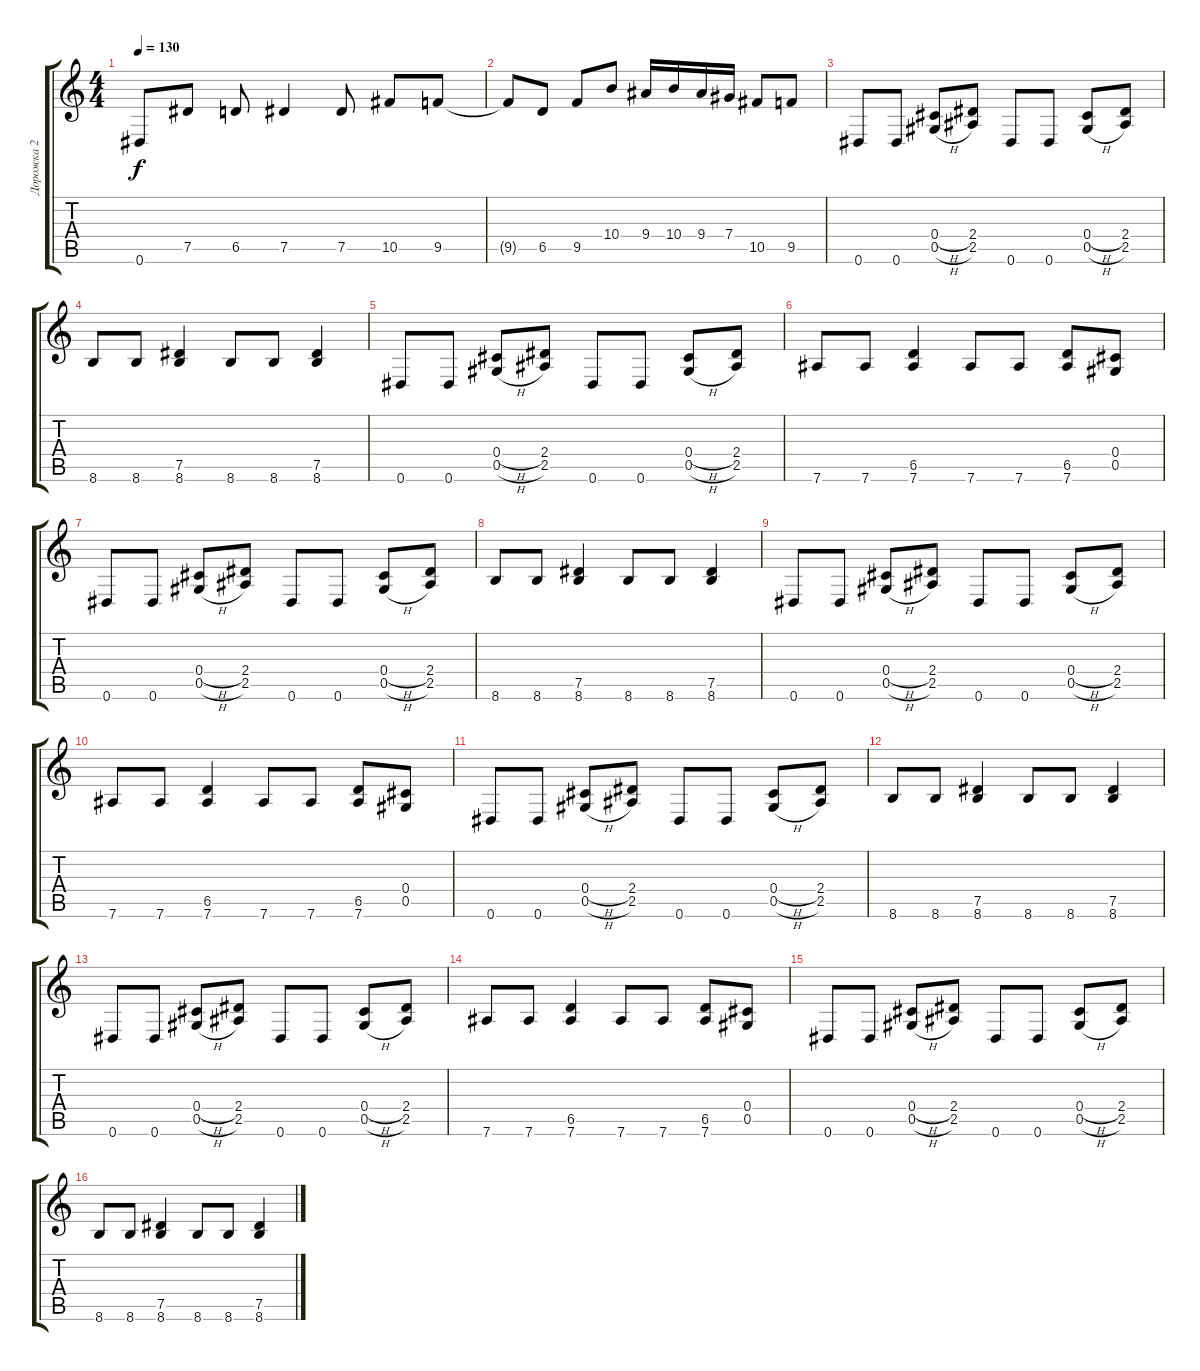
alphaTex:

\track ("Дорожка 2" "Дорожка 2") {instrument distortionguitar}
\staff {score tabs}
\tuning (Eb4 Bb3 Gb3 Db3 Ab2 Eb2) {hide}
\ts (4 4)
\tempo 130
\clef g2
\ks c
0.6.8{dy f} 7.5.8 6.5.8 7.5.4 7.5.8 10.5.8 9.5.8 |
9.5{t}.8 6.5.8 9.5.8 10.4.8 9.4.16 10.4.16 9.4.16 7.4.16 10.5.8 9.5.8 |
0.6.8 0.6.8 (0.4{h} 0.5{h}).8 (2.4 2.5).8 0.6.8 0.6.8 (0.4{h} 0.5{h}).8 (2.4 2.5).8 |
8.6.8 8.6.8 (7.5 8.6).4 8.6.8 8.6.8 (7.5 8.6).4 |
0.6.8 0.6.8 (0.4{h} 0.5{h}).8 (2.4 2.5).8 0.6.8 0.6.8 (0.4{h} 0.5{h}).8 (2.4 2.5).8 |
7.6.8 7.6.8 (6.5 7.6).4 7.6.8 7.6.8 (6.5 7.6).8 (0.4 0.5).8 |
0.6.8 0.6.8 (0.4{h} 0.5{h}).8 (2.4 2.5).8 0.6.8 0.6.8 (0.4{h} 0.5{h}).8 (2.4 2.5).8 |
8.6.8 8.6.8 (7.5 8.6).4 8.6.8 8.6.8 (7.5 8.6).4 |
0.6.8 0.6.8 (0.4{h} 0.5{h}).8 (2.4 2.5).8 0.6.8 0.6.8 (0.4{h} 0.5{h}).8 (2.4 2.5).8 |
7.6.8 7.6.8 (6.5 7.6).4 7.6.8 7.6.8 (6.5 7.6).8 (0.4 0.5).8 |
0.6.8 0.6.8 (0.4{h} 0.5{h}).8 (2.4 2.5).8 0.6.8 0.6.8 (0.4{h} 0.5{h}).8 (2.4 2.5).8 |
8.6.8 8.6.8 (7.5 8.6).4 8.6.8 8.6.8 (7.5 8.6).4 |
0.6.8 0.6.8 (0.4{h} 0.5{h}).8 (2.4 2.5).8 0.6.8 0.6.8 (0.4{h} 0.5{h}).8 (2.4 2.5).8 |
7.6.8 7.6.8 (6.5 7.6).4 7.6.8 7.6.8 (6.5 7.6).8 (0.4 0.5).8 |
0.6.8 0.6.8 (0.4{h} 0.5{h}).8 (2.4 2.5).8 0.6.8 0.6.8 (0.4{h} 0.5{h}).8 (2.4 2.5).8 |
8.6.8 8.6.8 (7.5 8.6).4 8.6.8 8.6.8 (7.5 8.6).4
